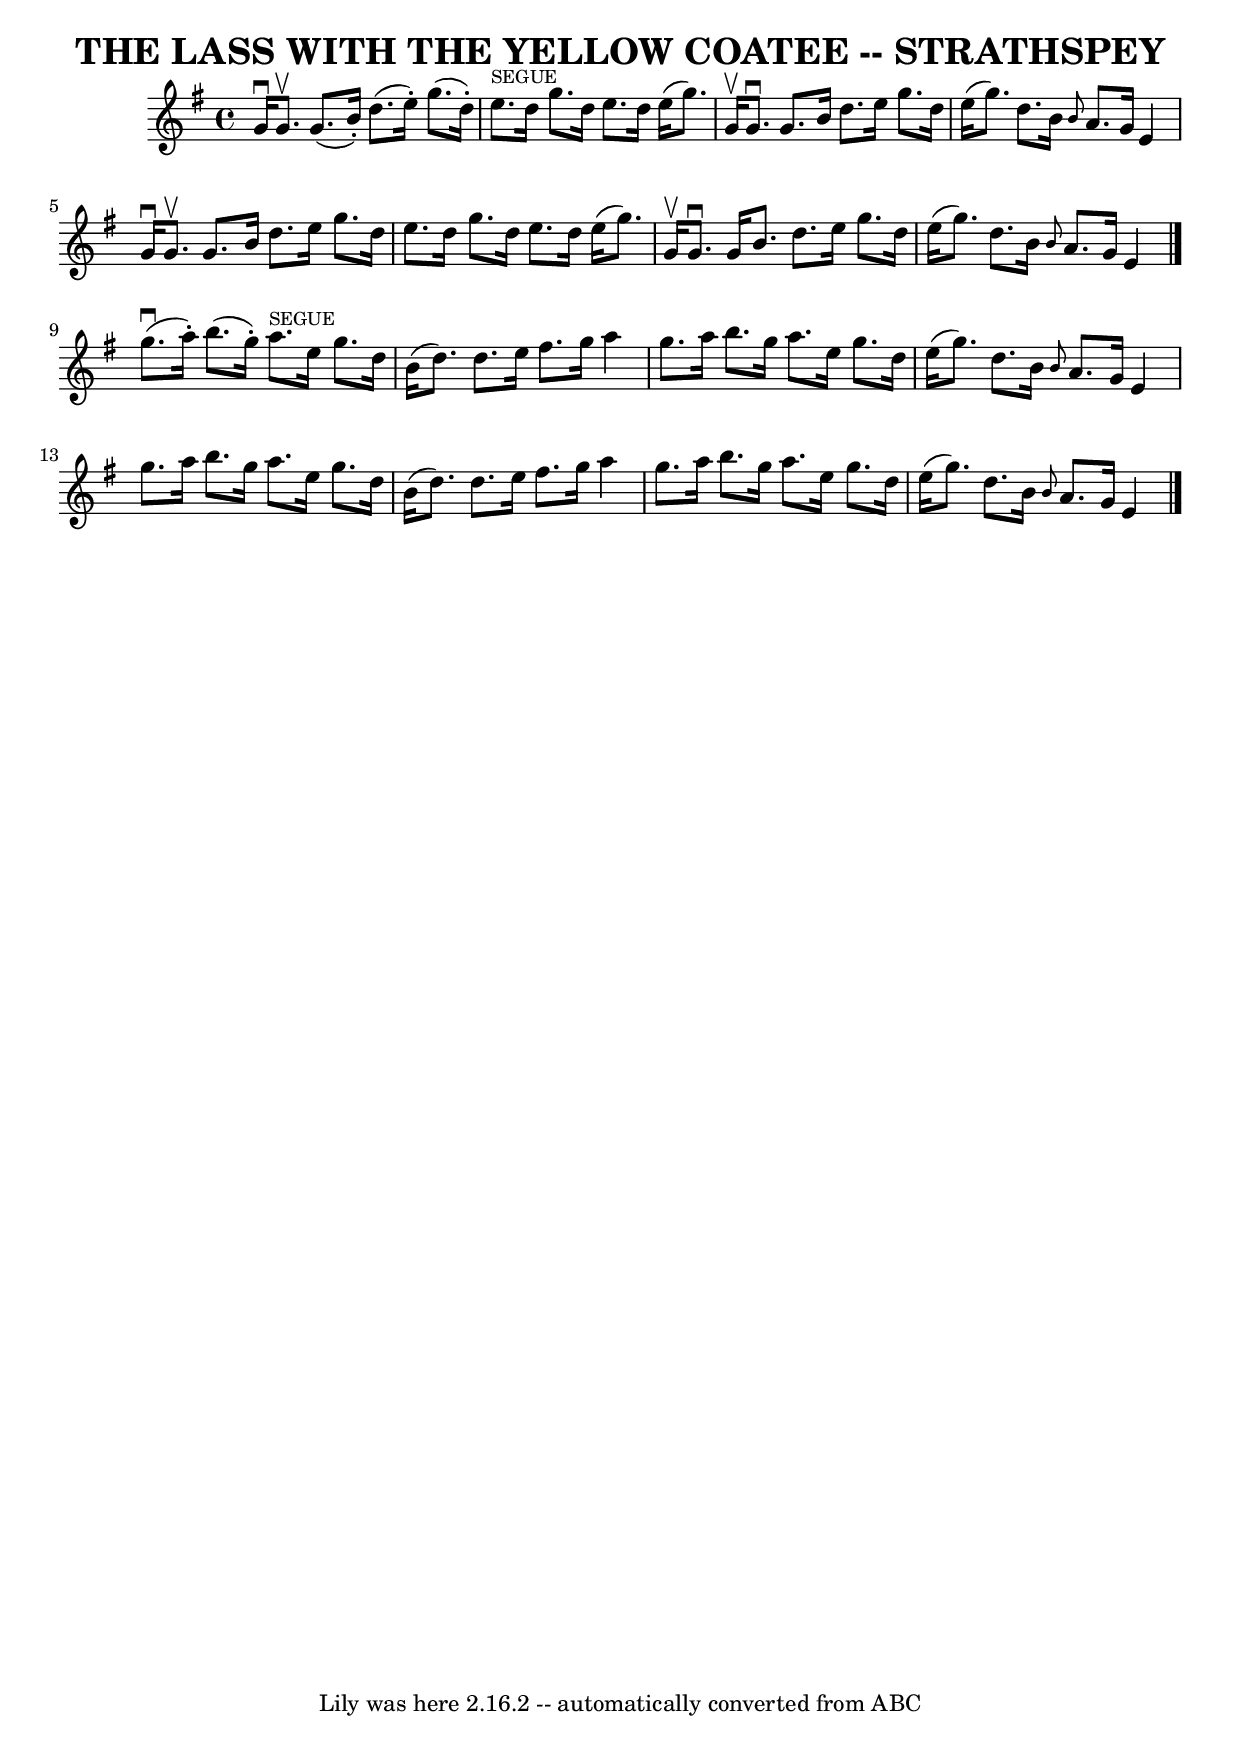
\version "2.7.40"
\include "Mammoth.ily"
\header {
	book = "Ryan's Mammoth Collection of Fiddle Tunes"
	composer = ""
	crossRefNumber = "1"
	footnotes = ""
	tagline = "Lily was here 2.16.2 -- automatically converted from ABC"
	title = "THE LASS WITH THE YELLOW COATEE -- STRATHSPEY"
}
voicedefault =  {
\set Score.defaultBarType = "empty"

 \override Staff.TimeSignature #'style = #'C
 \time 4/4 \key g \major g'16^\downbow g'8.^\upbow g'8. (b'16 -.)  
 d''8. (e''16 -.) g''8. (d''16 -.)   |
 e''8.^\segue   
d''16 g''8. d''16 e''8. d''16 e''16 (g''8.)   |
     
g'16^\upbow g'8.^\downbow g'8. b'16 d''8. e''16 g''8.    
d''16    |
 e''16 (g''8.) d''8. b'16  \grace { b'8  }   
a'8. g'16 e'4    |
 g'16^\downbow g'8.^\upbow g'8.    
b'16 d''8. e''16 g''8. d''16    |
 e''8. d''16 g''8.  
 d''16 e''8. d''16 e''16 (g''8.)   |
 g'16^\upbow   
g'8.^\downbow g'16 b'8. d''8. e''16 g''8. d''16    |
   
e''16 (g''8.) d''8. b'16  \grace { b'8  } a'8. g'16 e'4   
 \bar "|." g''8. (^\downbow a''16 -.) b''8. (g''16 -.)     
a''8.^\segue e''16 g''8. d''16    |
 b'16 (d''8.)   
d''8. e''16 fis''8. g''16 a''4    |
 g''8. a''16    
b''8. g''16 a''8. e''16 g''8. d''16    |
 e''16 (
g''8.) d''8. b'16  \grace { b'8  } a'8. g'16 e'4    |
 
 g''8. a''16 b''8. g''16 a''8. e''16 g''8. d''16    
|
 b'16 (d''8.) d''8. e''16 fis''8. g''16 a''4    
|
 g''8. a''16 b''8. g''16 a''8. e''16 g''8.    
d''16    |
 e''16 (g''8.) d''8. b'16  \grace { b'8  }   
a'8. g'16 e'4    \bar "|."   
}

\score{
    <<

	\context Staff="default"
	{
	    \voicedefault 
	}

    >>
	\layout {
	}
	\midi {}
}
